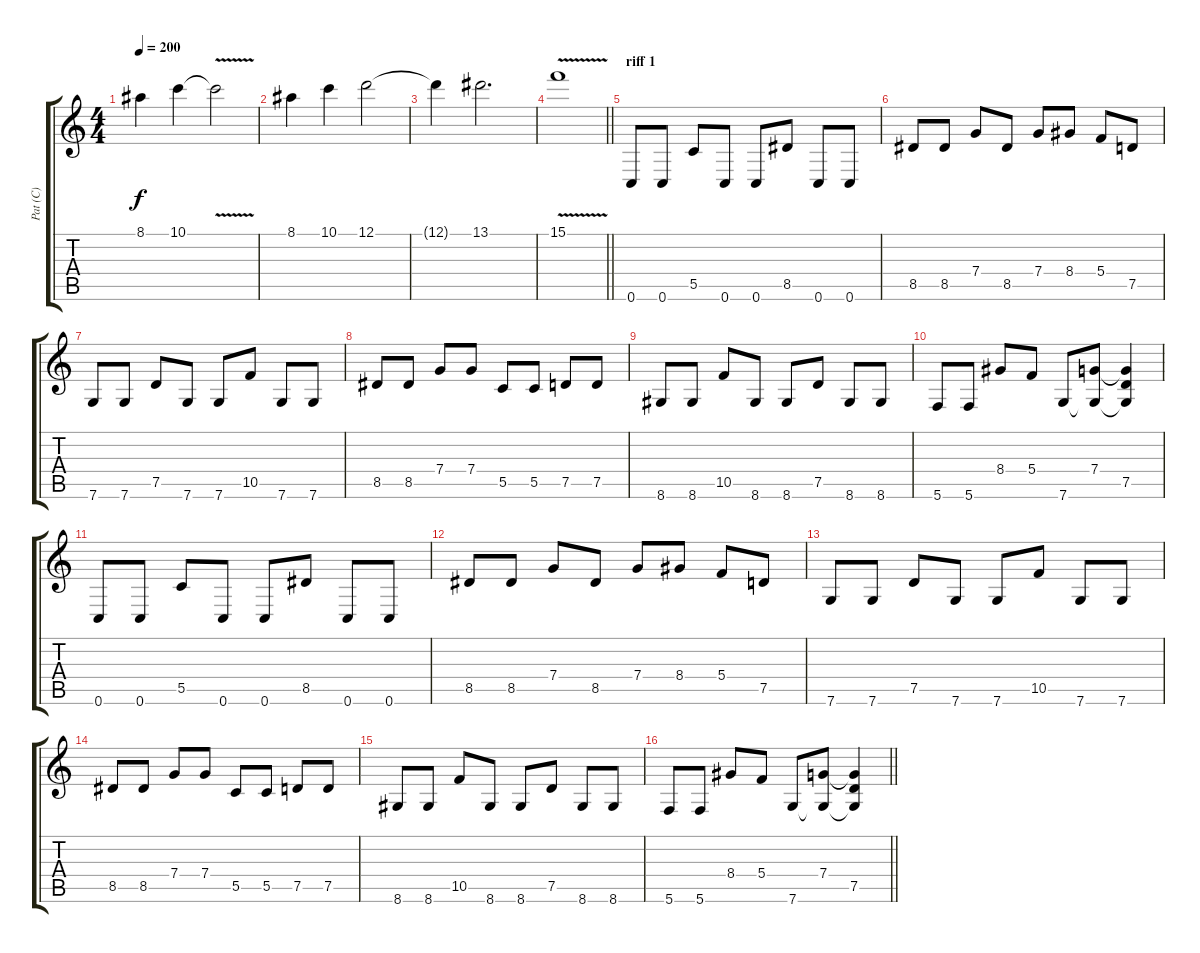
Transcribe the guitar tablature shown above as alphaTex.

\track ("Pat (C)" "Pat (C)") {instrument distortionguitar}
\staff {score tabs}
\tuning (D4 A3 F3 C3 G2 C2) {hide}
\ts (4 4)
\tempo 200
\clef g2
\ks c
8.1.4{dy f} 10.1.4 10.1{v t}.2 |
8.1.4 10.1.4 12.1.2 |
12.1{t}.4 13.1.2{d} |
\barLineRight lightlight
15.1{v}.1 |
\section ("" "riff 1")
0.6.8{volume 16 instrument distortionguitar} 0.6.8 5.5.8 0.6.8 0.6.8 8.5.8 0.6.8 0.6.8 |
8.5.8 8.5.8 7.4.8 8.5.8 7.4.8 8.4.8 5.4.8 7.5.8 |
7.6.8 7.6.8 7.5.8 7.6.8 7.6.8 10.5.8 7.6.8 7.6.8 |
8.5.8 8.5.8 7.4.8 7.4.8 5.5.8 5.5.8 7.5.8 7.5.8 |
8.6.8 8.6.8 10.5.8 8.6.8 8.6.8 7.5.8 8.6.8 8.6.8 |
5.6.8 5.6.8 8.4.8 5.4.8 7.6.8 (7.4 7.6{t}).8 (7.4{t} 7.5 7.6{t}).4 |
0.6.8 0.6.8 5.5.8 0.6.8 0.6.8 8.5.8 0.6.8 0.6.8 |
8.5.8 8.5.8 7.4.8 8.5.8 7.4.8 8.4.8 5.4.8 7.5.8 |
7.6.8 7.6.8 7.5.8 7.6.8 7.6.8 10.5.8 7.6.8 7.6.8 |
8.5.8 8.5.8 7.4.8 7.4.8 5.5.8 5.5.8 7.5.8 7.5.8 |
8.6.8 8.6.8 10.5.8 8.6.8 8.6.8 7.5.8 8.6.8 8.6.8 |
\barLineRight lightlight
5.6.8 5.6.8 8.4.8 5.4.8 7.6.8 (7.4 7.6{t}).8 (7.4{t} 7.5 7.6{t}).4
